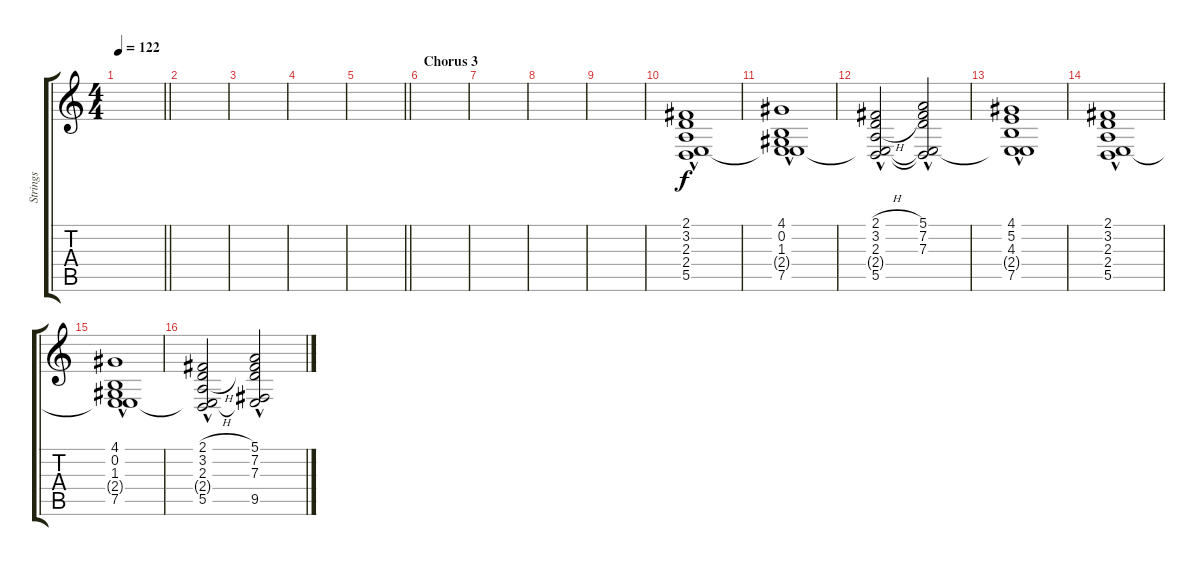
\track ("Strings" "Strings") {instrument stringensemble1}
\staff {score tabs}
\tuning (E4 B3 G3 D3 A2 E2) {hide}
\ts (4 4)
\tempo 122
\clef g2
\barLineRight lightlight
\ks c
|
|
|
|
\barLineRight lightlight
|
\section ("" "Chorus 3")
|
|
|
|
(2.1 3.2 2.3{hac} 2.4 5.5).1 |
(4.1 0.2 1.3{hac} 2.4{t} 7.5).1 |
(2.1{h} 3.2{h} 2.3{h hac} 2.4{t} 5.5).2 (5.1{hac} 7.2{hac} 7.3{hac} 2.4{t} 5.5{t}).2 |
(4.1 5.2 4.3{hac} 2.4{t} 7.5).1 |
(2.1 3.2 2.3{hac} 2.4 5.5).1 |
(4.1 0.2 1.3{hac} 2.4{t} 7.5).1 |
(2.1{h} 3.2{h} 2.3{h hac} 2.4{t} 5.5).2 (5.1{hac} 7.2{hac} 7.3{hac} 2.4{t} 9.5).2
